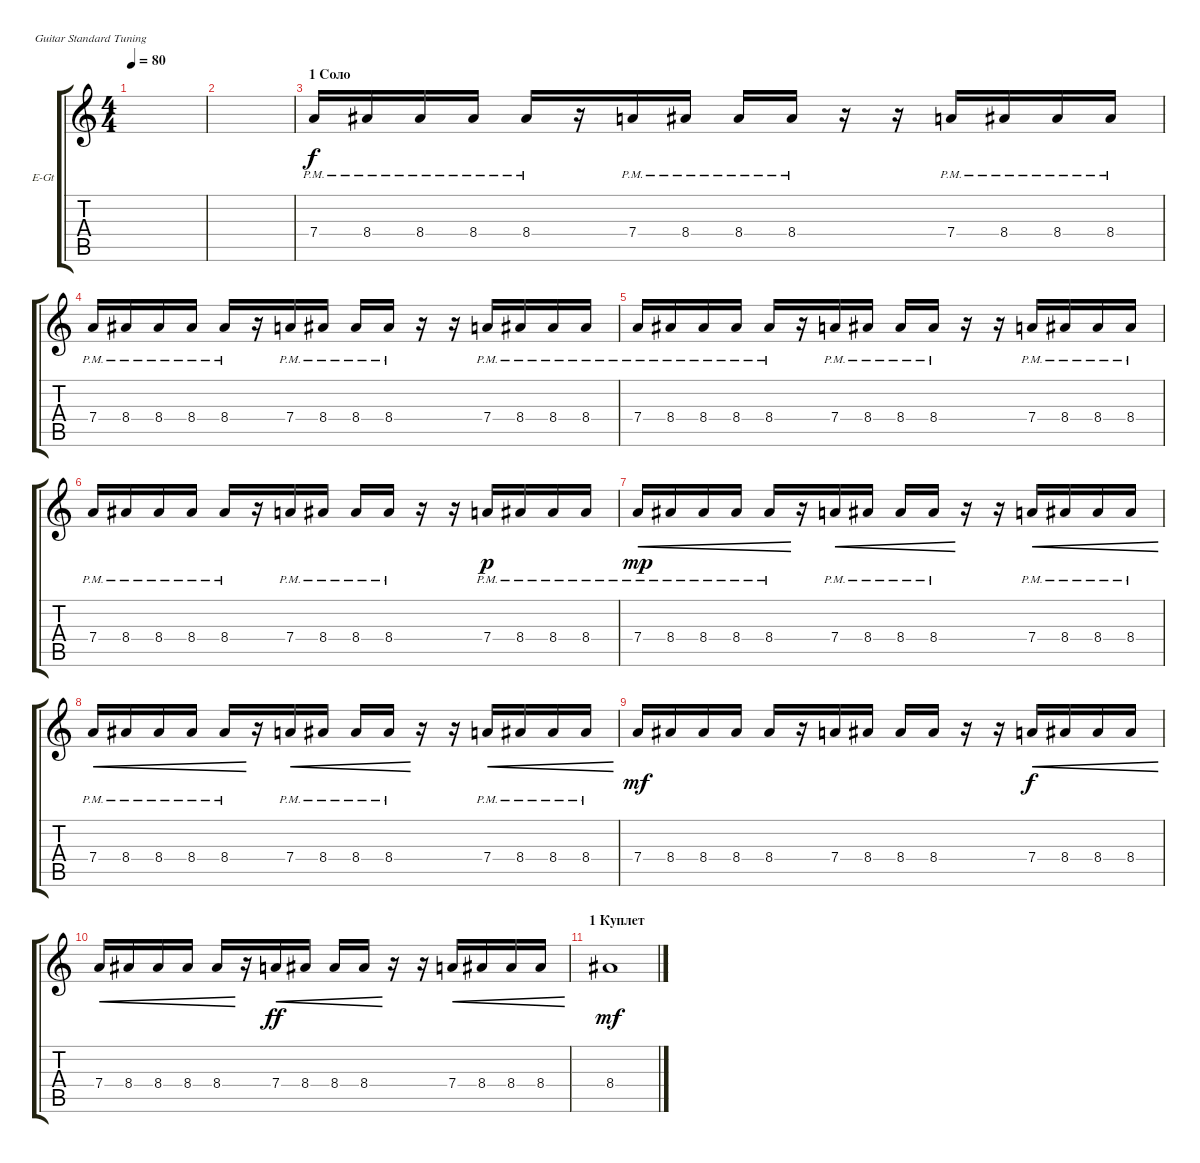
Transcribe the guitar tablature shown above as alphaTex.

\defaultSystemsLayout 4
\bracketExtendMode groupsimilarinstruments
\firstSystemTrackNameOrientation horizontal
\otherSystemsTrackNameOrientation horizontal
\track ("Distortion" "E-Gt") {instrument distortionguitar}
\staff {score tabs}
\tuning (E4 B3 G3 D3 A2 E2)
\ts (4 4)
\tempo 80
\clef g2
\scale
0.333333
\ks c
|
\scale
0.333333 |
\section ("" "1 Соло")
\scale
0.333333 7.4{pm}.16 8.4{pm}.16 8.4{pm}.16 8.4{pm}.16 8.4{pm}.16 r.16 7.4{pm}.16 8.4{pm}.16 8.4{pm}.16 8.4{pm}.16 r.16 r.16 7.4{pm}.16 8.4{pm}.16 8.4{pm}.16 8.4{pm}.16 |
\scale
0.333333 7.4{pm}.16 8.4{pm}.16 8.4{pm}.16 8.4{pm}.16 8.4{pm}.16 r.16 7.4{pm}.16 8.4{pm}.16 8.4{pm}.16 8.4{pm}.16 r.16 r.16 7.4{pm}.16 8.4{pm}.16 8.4{pm}.16 8.4{pm}.16 |
\scale
0.333333 7.4{pm}.16 8.4{pm}.16 8.4{pm}.16 8.4{pm}.16 8.4{pm}.16 r.16 7.4{pm}.16 8.4{pm}.16 8.4{pm}.16 8.4{pm}.16 r.16 r.16 7.4{pm}.16 8.4{pm}.16 8.4{pm}.16 8.4{pm}.16 |
\scale
0.333333 7.4{pm}.16 8.4{pm}.16 8.4{pm}.16 8.4{pm}.16 8.4{pm}.16 r.16 7.4{pm}.16 8.4{pm}.16 8.4{pm}.16 8.4{pm}.16 r.16 r.16 7.4{pm}.16{dy p} 8.4{pm}.16 8.4{pm}.16 8.4{pm}.16 |
\scale
0.333333 7.4{pm}.16{cre dy mp} 8.4{pm}.16{cre} 8.4{pm}.16{cre} 8.4{pm}.16{cre} 8.4{pm}.16{cre} r.16 7.4{pm}.16{cre} 8.4{pm}.16{cre} 8.4{pm}.16{cre} 8.4{pm}.16{cre} r.16 r.16 7.4{pm}.16{cre} 8.4{pm}.16{cre} 8.4{pm}.16{cre} 8.4{pm}.16{cre} |
\scale
0.333333 7.4{pm}.16{cre} 8.4{pm}.16{cre} 8.4{pm}.16{cre} 8.4{pm}.16{cre} 8.4{pm}.16{cre} r.16 7.4{pm}.16{cre} 8.4{pm}.16{cre} 8.4{pm}.16{cre} 8.4{pm}.16{cre} r.16 r.16 7.4{pm}.16{cre} 8.4{pm}.16{cre} 8.4{pm}.16{cre} 8.4{pm}.16{cre} |
\scale
0.333333 7.4.16{dy mf} 8.4.16 8.4.16 8.4.16 8.4.16 r.16 7.4.16 8.4.16 8.4.16 8.4.16 r.16 r.16 7.4.16{cre dy f} 8.4.16{cre} 8.4.16{cre} 8.4.16{cre} |
7.4.16{cre} 8.4.16{cre} 8.4.16{cre} 8.4.16{cre} 8.4.16{cre} r.16 7.4.16{cre dy ff} 8.4.16{cre} 8.4.16{cre} 8.4.16{cre} r.16 r.16 7.4.16{cre} 8.4.16{cre} 8.4.16{cre} 8.4.16{cre} |
\section ("" "1 Куплет")
8.4.1{dy mf}
